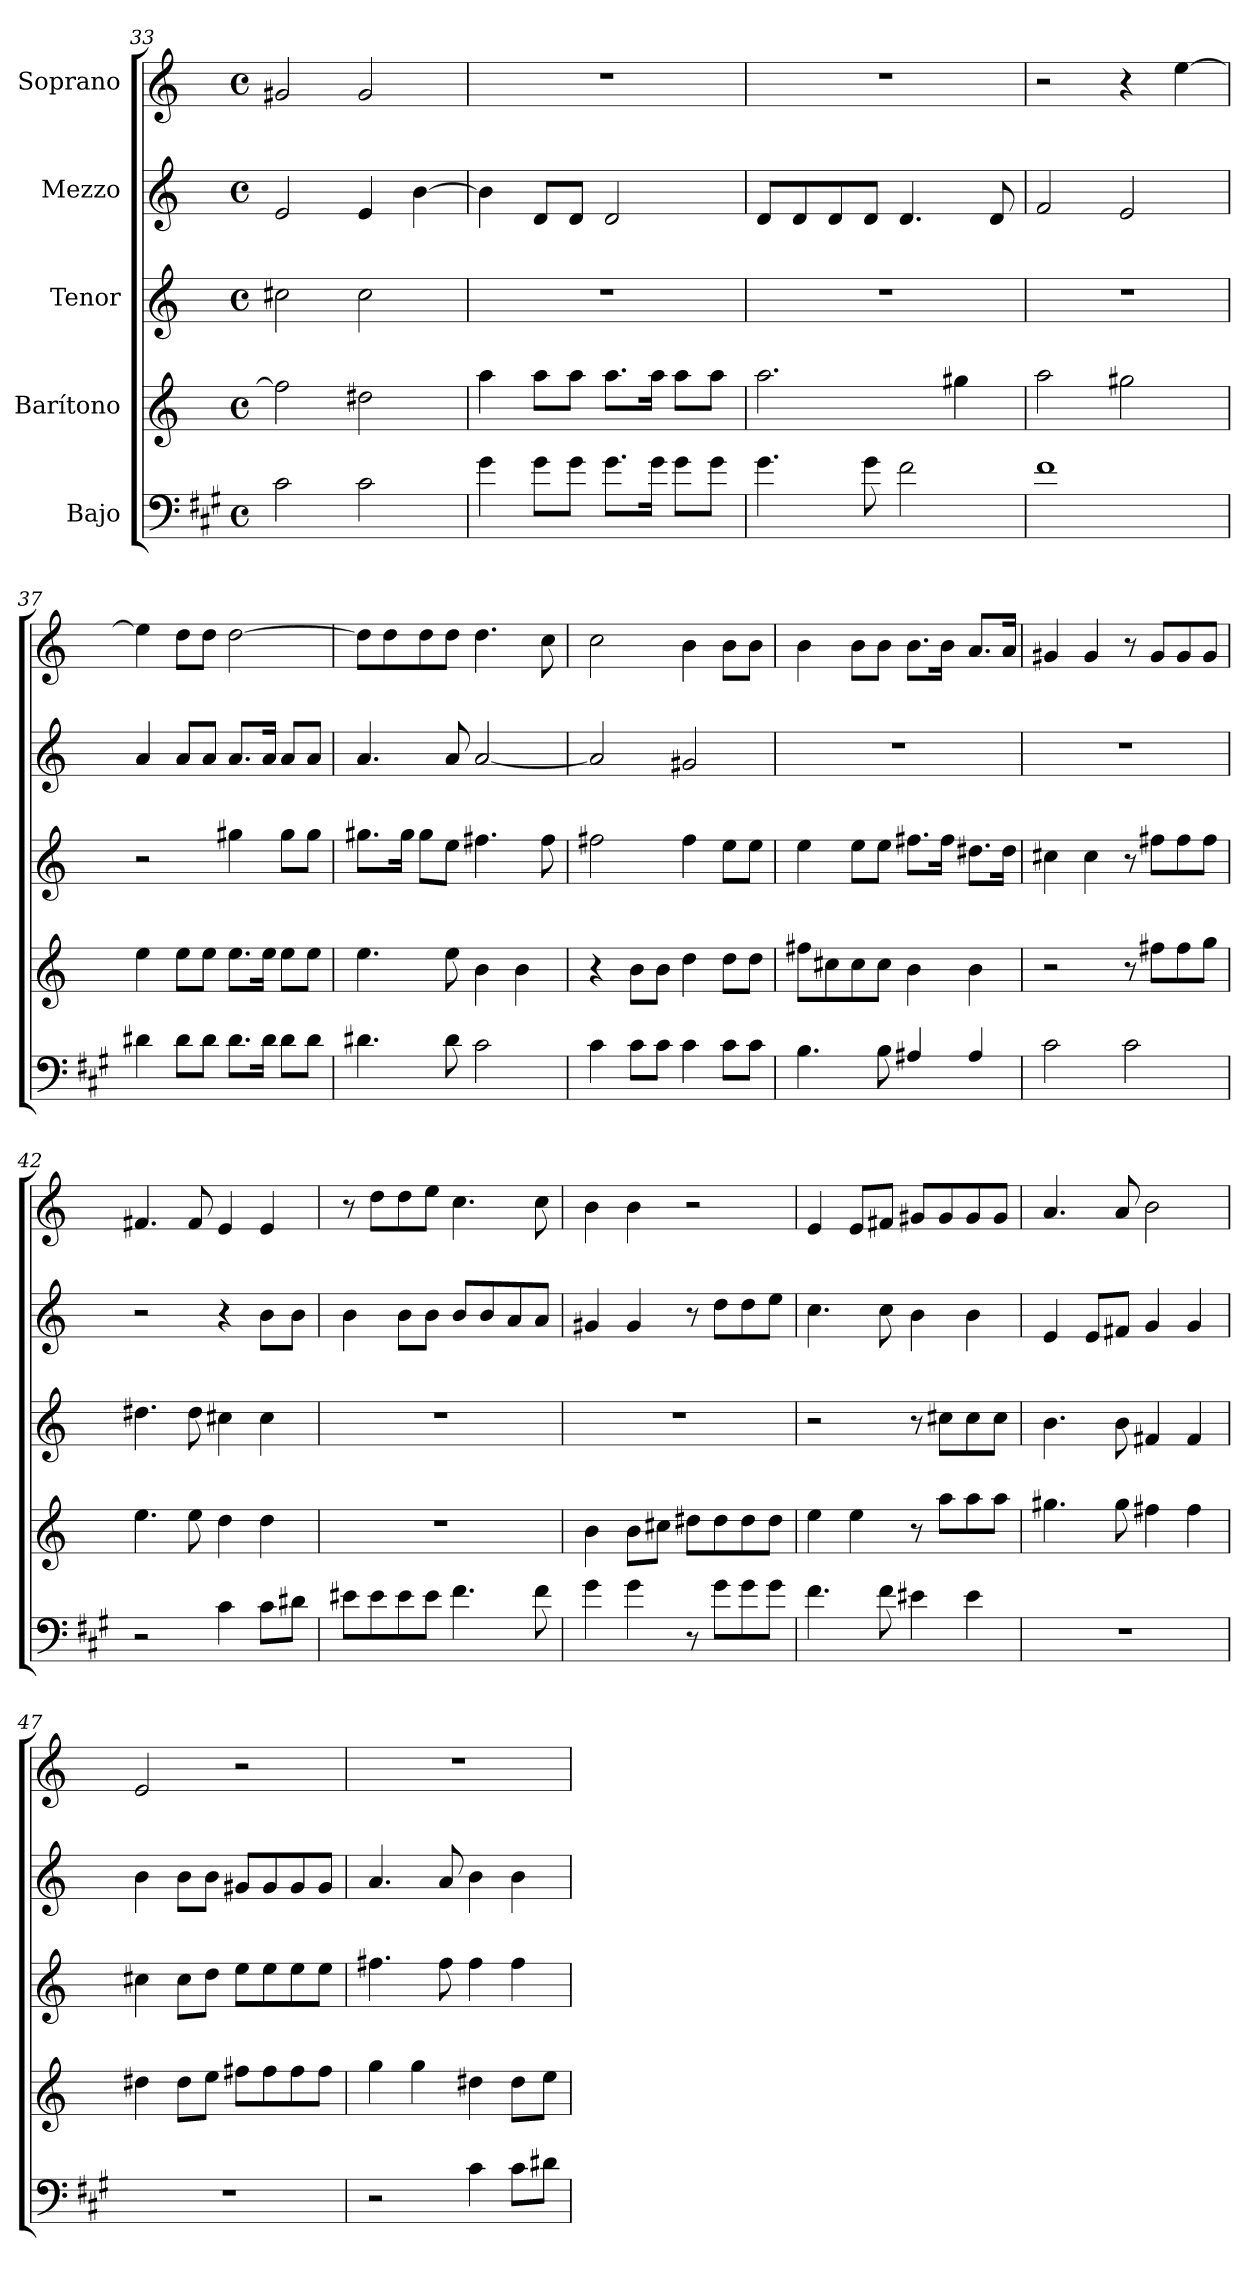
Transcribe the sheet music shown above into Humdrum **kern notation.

**kern	**kern	**kern	**kern	**kern
*part5	*part4	*part3	*part2	*part1
*staff5	*staff4	*staff3	*staff2	*staff1
*I"Bajo	*I"Barítono	*I"Tenor	*I"Mezzo	*I"Soprano
!!LO:PB:g=z
*clefF4	*clefG2	*clefG2	*clefG2	*clefG2
*ITrd5c9	*ITrd4c7	*ITrd1c2	*	*
*k[]	*k[b-]	*k[b-e-]	*k[]	*k[]
*M4/4	*M4/4	*M4/4	*M4/4	*M4/4
*met(c)	*met(c)	*met(c)	*met(c)	*met(c)
=33	=33	=33	=33	=33
2E\	2b\]	2bn\	2e/	2g#X/
2E\	2g#X\	2b\	4e/	2g#/
.	.	.	[4b\	.
=34	=34	=34	=34	=34
4B\	4dd\	1r	4b\]	1r
8B\L	8dd\L	.	8d/L	.
8B\J	8dd\J	.	8d/J	.
8.B\L	8.dd\L	.	2d/	.
16B\Jk	16dd\Jk	.	.	.
8B\L	8dd\L	.	.	.
8B\J	8dd\J	.	.	.
=35	=35	=35	=35	=35
4.B\	2.dd\	1r	8d/L	1r
.	.	.	8d/	.
.	.	.	8d/	.
8B\	.	.	8d/J	.
2A\	.	.	4.d/	.
.	4cc#X\	.	.	.
.	.	.	8d/	.
=36	=36	=36	=36	=36
1A	2dd\	1r	2f/	2r
.	2cc#X\	.	2e/	4r
.	.	.	.	[4ee\
=37	=37	=37	=37	=37
4F#X\	4a\	2r	4a/	4ee\]
8F#\L	8a\L	.	8a/L	8dd\L
8F#\J	8a\J	.	8a/J	8dd\J
8.F#\L	8.a\L	4ff#X\	8.a/L	[2dd\
16F#\Jk	16a\Jk	.	16a/Jk	.
8F#\L	8a\L	8ff#\L	8a/L	.
8F#\J	8a\J	8ff#\J	8a/J	.
=38	=38	=38	=38	=38
4.F#X\	4.a\	8.ff#X\L	4.a/	8dd\L]
.	.	.	.	8dd\
.	.	16ff#\Jk	.	.
.	.	8ff#\L	.	8dd\
8F#\	8a\	8dd\J	8a/	8dd\J
2E\	4e\	4.een\	[2a/	4.dd\
.	4e\	.	.	.
.	.	8ee\	.	8cc\
!!LO:LB:g=z
=39	=39	=39	=39	=39
4E\	4r	2een\	2a/]	2cc\
8E\L	8e\L	.	.	.
8E\J	8e\J	.	.	.
4E\	4g\	4ee\	2g#X/	4b\
8E\L	8g\L	8dd\L	.	8b\L
8E\J	8g\J	8dd\J	.	8b\J
=40	=40	=40	=40	=40
4.D\	8bn\L	4dd\	1r	4b\
.	8f#X\	.	.	.
.	8f#\	8dd\L	.	8b\L
8D\	8f#\J	8dd\J	.	8b\J
4C#X/	4e\	8.een\L	.	8.b\L
.	.	16ee\Jk	.	16b\Jk
4C#/	4e\	8.cc#X\L	.	8.a/L
.	.	16cc#\Jk	.	16a/Jk
=41	=41	=41	=41	=41
2E\	2r	4bn\	1r	4g#X/
.	.	4b\	.	4g#/
2E\	8r	8r	.	8r
.	8bn\L	8een\L	.	8g#/L
.	8b\	8ee\	.	8g#/
.	8cc\J	8ee\J	.	8g#/J
=42	=42	=42	=42	=42
2r	4.a\	4.cc#X\	2r	4.f#X/
.	8a\	8cc#\	.	8f#/
4E\	4g\	4bn\	4r	4e/
8E\L	4g\	4b\	8b\L	4e/
8F#X\J	.	.	8b\J	.
=43	=43	=43	=43	=43
8G#X\L	1r	1r	4b\	8r
8G#\	.	.	.	8dd\L
8G#\	.	.	8b\L	8dd\
8G#\J	.	.	8b\J	8ee\J
4.A\	.	.	8b/L	4.cc\
.	.	.	8b/	.
.	.	.	8a/	.
8A\	.	.	8a/J	8cc\
!!LO:PB:g=z
=44	=44	=44	=44	=44
4B\	4e\	1r	4g#X/	4b\
4B\	8e\L	.	4g#/	4b\
.	8f#X\J	.	.	.
8r	8g#X\L	.	8r	2r
8B\L	8g#\	.	8dd\L	.
8B\	8g#\	.	8dd\	.
8B\J	8g#\J	.	8ee\J	.
=45	=45	=45	=45	=45
4.A\	4a\	2r	4.cc\	4e/
.	4a\	.	.	8e/L
8A\	.	.	8cc\	8f#X/J
4G#X\	8r	8r	4b\	8g#X/L
.	8dd\L	8bn\L	.	8g#/
4G#\	8dd\	8b\	4b\	8g#/
.	8dd\J	8b\J	.	8g#/J
=46	=46	=46	=46	=46
1r	4.cc#X\	4.a\	4e/	4.a/
.	.	.	8e/L	.
.	8cc#\	8a\	8f#X/J	8a/
.	4bn\	4en/	4g/	2b\
.	4b\	4e/	4g/	.
=47	=47	=47	=47	=47
1r	4g#X\	4bn\	4b\	2e/
.	8g#\L	8b\L	8b\L	.
.	8a\J	8cc\J	8b\J	.
.	8bn\L	8dd\L	8g#X/L	2r
.	8b\	8dd\	8g#/	.
.	8b\	8dd\	8g#/	.
.	8b\J	8dd\J	8g#/J	.
=48	=48	=48	=48	=48
2r	4cc\	4.een\	4.a/	1r
.	4cc\	.	.	.
.	.	8ee\	8a/	.
4E\	4g#X\	4ee\	4b\	.
8E\L	8g#\L	4ee\	4b\	.
8F#X\J	8a\J	.	.	.
=	=	=	=	=
*-	*-	*-	*-	*-
